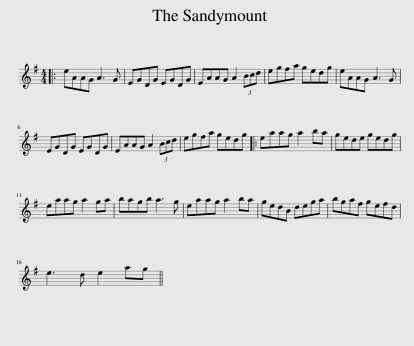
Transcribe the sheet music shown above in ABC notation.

X:1
L:1/8
M:4/4
I:linebreak $
K:G
V:1 treble
V:1
|: eAAG A3 G | EGDG EGDG | EAAG A2 (3Bcd | egfa gedg | eAAG A3 G |$ %5
 EGDG EGDG | EAAG A2 (3Bcd | egfa gedg |: eaag a2 ba | gede gedg |$ %10
 eaag a2 ga | bagb a3 g | eaag a2 ba | gedB dega | bgaf gefd |$ %15
 e3 d e2 ag || %16
